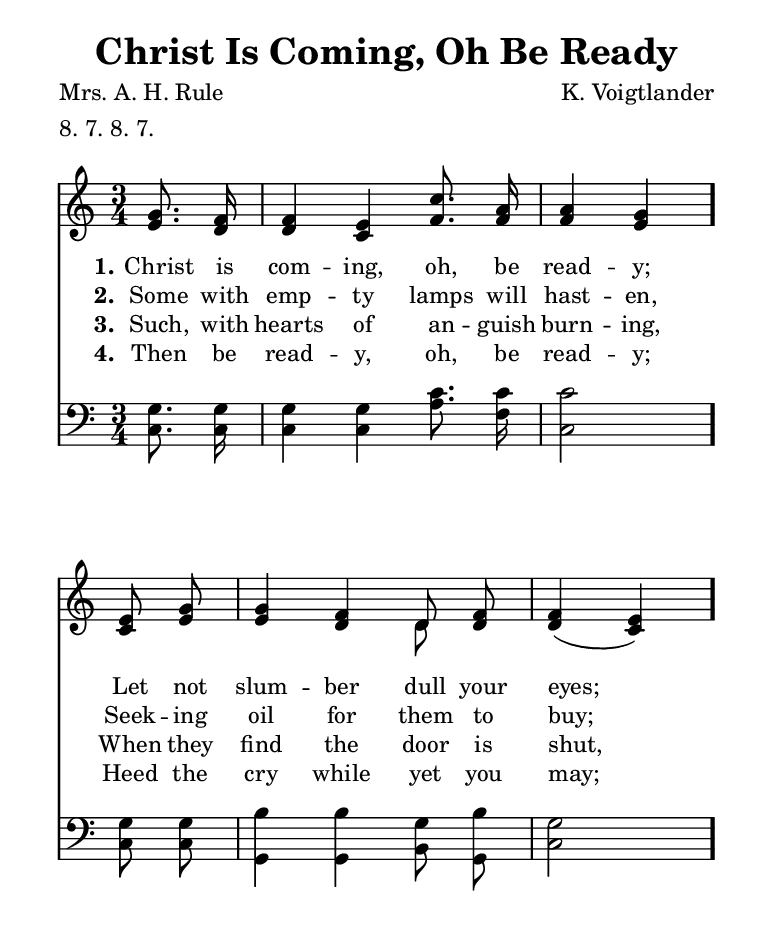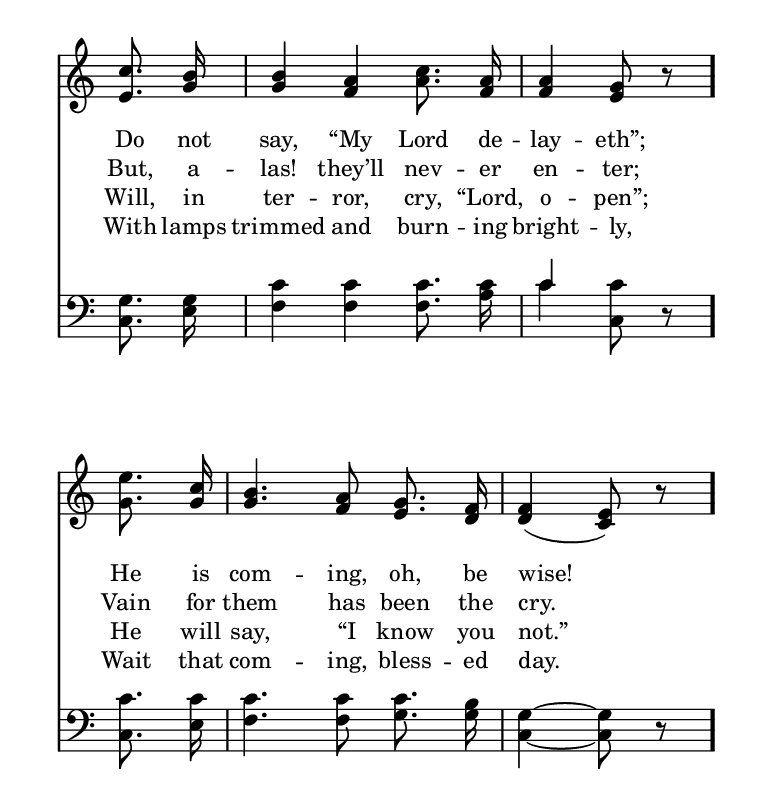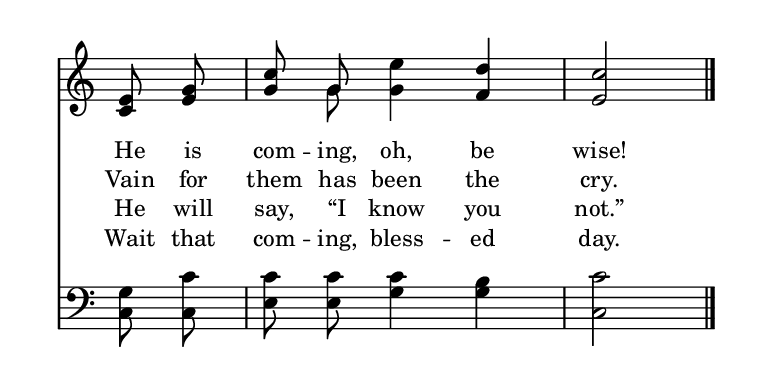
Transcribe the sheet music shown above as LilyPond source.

\include "common/global.ily"
\paper {
  \include "common/paper.ily"
  ragged-bottom = ##t
  ragged-last-bottom = ##t
  systems-per-page = #(cond (is-eogsized 3) (#t #f))
  system-system-spacing.padding = 11
}

\header{
  %gospel
  hymnnumber = "70"
  title = "Christ Is Coming, Oh Be Ready"
  tunename = "Laßt mich gehen"
  meter = "8. 7. 8. 7."
  poet = "Mrs. A. H. Rule"
  composer = "K. Voigtlander"
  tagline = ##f
}

% for fermata in MIDI
ta = { \tempo 4=70 }
tb = { \tempo 4=35 }

patternAA = { c8. c16 | c4 c4 c8. c16 | c4 c4 }
patternAB = { c8. c16 | c4 c4 c8. c16 | c2 }
patternAC = { c8. c16 | c4 c4 c8. c16 | c4 c8 c8 }
patternAD = { c8. c16 | c4. c8 c8. c16 | c4 c8 c8 }

patternBA = { c8 c8 | c4 c4 c8 c8 | c4 c4 }
patternBB = { c8 c8 | c4 c4 c8 c8 | c2 }

patternCA = { c8 c8 | c8 c8 c4 c4 | c2 }

global = {
  \include "common/overrides.ily"
  \override Staff.TimeSignature.style = #'numbered
  \time 3/4
  \override Score.MetronomeMark.transparent = ##t % hide all fermata changes too
  \ta
  \key c \major
  \partial 4
  \autoBeamOff
}

notesSoprano = {
\global
\relative c'' {

  \changePitch \patternAA { g f | f e c' a | a g }
  \changePitch \patternBA { e g | g f d f | f( e) }
  \changePitch \patternAC { c' b | b a c a | a g r }
  \changePitch \patternAD { e' c | b a g f | f( e) r }
  \changePitch \patternCA { e g | c g e' d | c }

  \bar "|."

}
}

notesAlto = {
\global
\relative e' {

  \changePitch \patternAA { e d | d c f f | f e }
  \changePitch \patternBA { c e | e d d d | d( c) }
  \changePitch \patternAC { e g | g f a f | f e r }
  \changePitch \patternAD { g g | g f e d | d( c) r }
  \changePitch \patternCA { c e | g g g f | e }

}
}

notesTenor = {
\global
\relative a {

  \changePitch \patternAB { g g | g g c c | c }
  \changePitch \patternBB { g g | b b g b | g }
  \changePitch \patternAC { g g | c c c c | c c r }
  \changePitch \patternAD { c c | c c c b | g ~ g r }
  \changePitch \patternCA { g c | c c c b | c }

}
}

notesBass = {
\global
\relative f {

  \changePitch \patternAB { c c | c c a' f | c }
  \changePitch \patternBB { c c | g g b g | c }
  \changePitch \patternAC { c e | f f f a | c c, r }
  \changePitch \patternAD { c e | f f g g | c, ~ c r }
  \changePitch \patternCA { c c | e e g g | c, }

}
}

wordsA = \lyricmode {
\set stanza = "1."

Christ is com -- ing, oh, be read -- y; \bar "."
Let not slum -- ber dull your eyes; \bar "."
Do not say, “My Lord de -- lay -- eth”; \bar "."
He is com -- ing, oh, be wise! \bar "."
%{HIDE>%} He is com -- ing, oh, be wise! \bar "." %{<HIDE%}

}

wordsB = \lyricmode {
\set stanza = "2."

Some with emp -- ty lamps will hast -- en,
Seek -- ing oil for them to buy;
But, a -- las! they’ll nev -- er en -- ter;
Vain for them has been the cry.
%{HIDE>%} Vain for them has been the cry. %{<HIDE%}

}

wordsC = \lyricmode {
\set stanza = "3."

Such, with hearts of an -- guish burn -- ing,
When they find the door is shut,
Will, in ter -- ror, cry, “Lord, o -- pen”;
He will say, “I know you not.”
%{HIDE>%} He will say, “I know you not.” %{<HIDE%}

}

wordsD = \lyricmode {
\set stanza = "4."

Then be read -- y, oh, be read -- y;
Heed the cry while yet you may;
With lamps trimmed and burn -- ing bright -- ly,
Wait that com -- ing, bless -- ed day.
%{HIDE>%} Wait that com -- ing, bless -- ed day. %{<HIDE%}

}

\score {
  \context ChoirStaff <<
    \context Staff = upper <<
      \set Staff.autoBeaming = ##f
      \set ChoirStaff.systemStartDelimiter = #'SystemStartBar
      \set ChoirStaff.printPartCombineTexts = ##f
      \partcombine #'(2 . 11) \notesSoprano \notesAlto
      \context NullVoice = sopranos { \voiceOne << \notesSoprano >> }
      \context Lyrics = one   \lyricsto sopranos \wordsA
      \context Lyrics = two   \lyricsto sopranos \wordsB
      \context Lyrics = three \lyricsto sopranos \wordsC
      \context Lyrics = four  \lyricsto sopranos \wordsD
    >>
    \context Staff = men <<
      \set Staff.autoBeaming = ##f
      \clef bass
      \set ChoirStaff.printPartCombineTexts = ##f
      \partcombine #'(2 . 11) \notesTenor \notesBass
    >>
  >>
  \layout {
    \include "common/layout.ily"
  }
  \midi{
    \include "common/midi.ily"
  }
}

\version "2.19.49"  % necessary for upgrading to future LilyPond versions.

% vi:set et ts=2 sw=2 ai nocindent syntax=lilypond:
